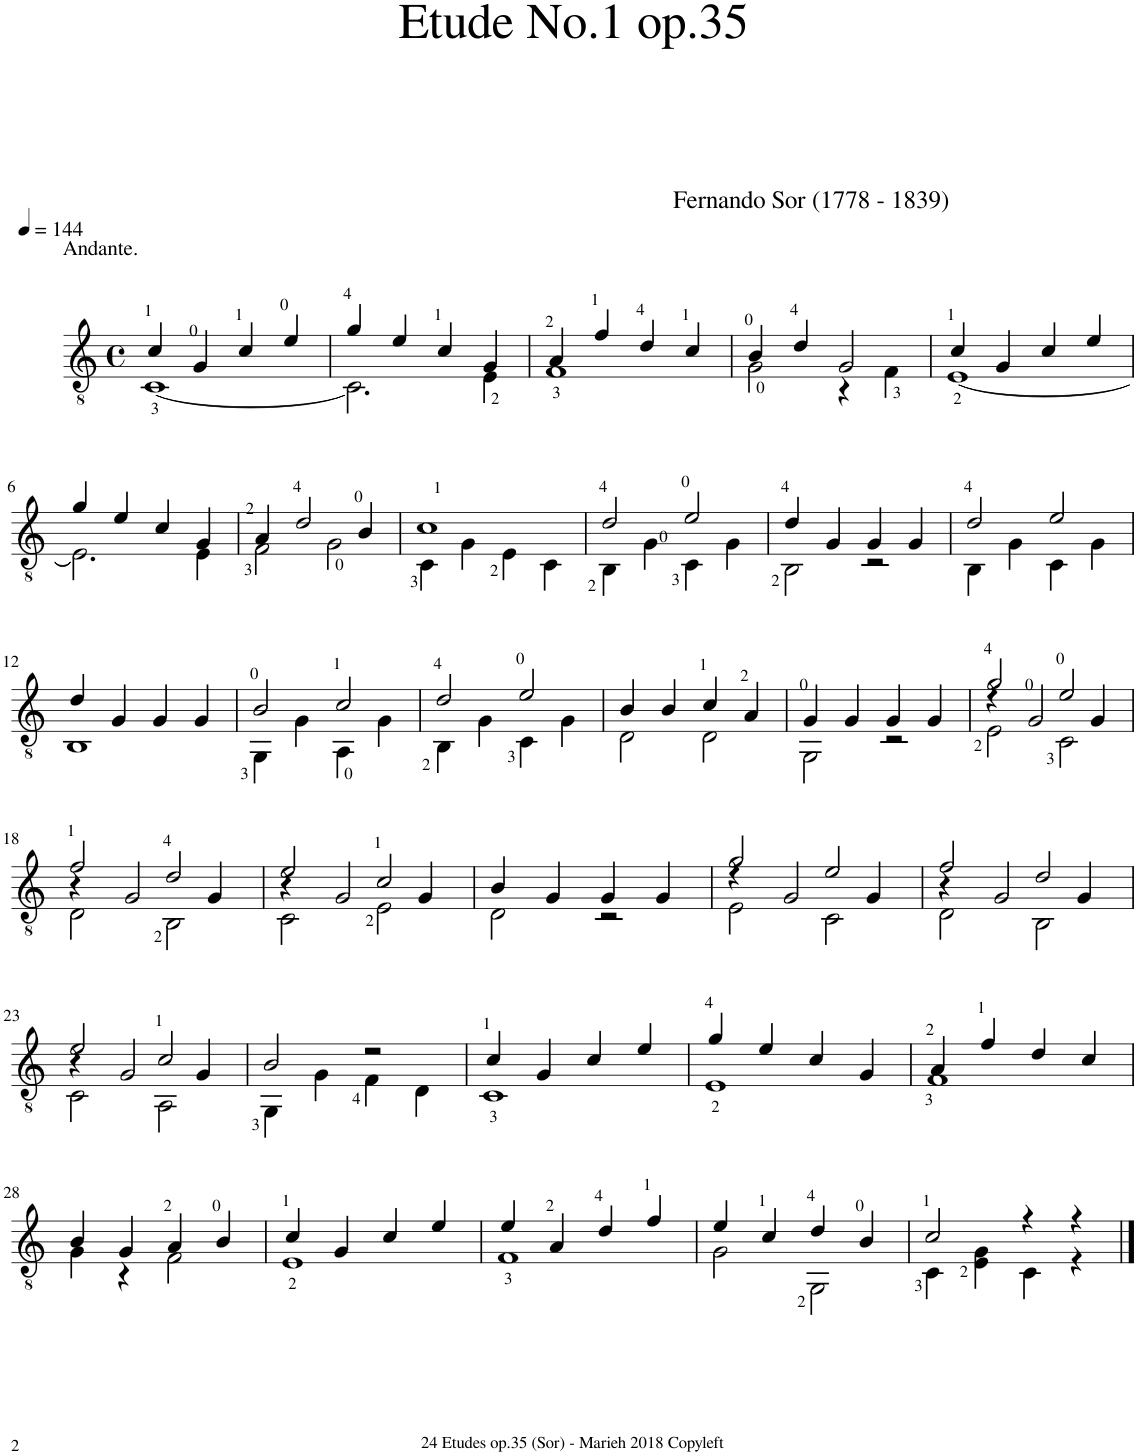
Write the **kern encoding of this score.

**kern
*part1
*staff1
*I"Guitare classique
*clefGv2
*k[]
*M4/4
*met(c)
*MM144
=1
*^
!LO:TX:a:t=Andante.	!
4c/	[1C
4G/	.
4c/	.
4e/	.
=2	=2
4g/	2.C\]
4e/	.
4c/	.
4G/	4E\
=3	=3
4A/	1F
4f/	.
4d/	.
4c/	.
=4	=4
4B/	2G\
4d/	.
2G/	4r
.	4F\
=5	=5
4c/	[1E
4G/	.
4c/	.
4e/	.
!!LO:LB:g=z	!!
=6	=6
4g/	2.E\]
4e/	.
4c/	.
4G/	4E\
=7	=7
4A/	2F\
2d/	.
.	2G\
4B/	.
=8	=8
1c	4C\
.	4G\
.	4E\
.	4C\
=9	=9
2d/	4BB\
.	4G\
2e/	4C\
.	4G\
=10	=10
4d/	2BB\
4G/	.
4G/	2r
4G/	.
=11	=11
2d/	4BB\
.	4G\
2e/	4C\
.	4G\
!!LO:LB:g=z	!!
=12	=12
4d/	1BB
4G/	.
4G/	.
4G/	.
=13	=13
2B/	4GG\
.	4G\
2c/	4AA\
.	4G\
=14	=14
2d/	4BB\
.	4G\
2e/	4C\
.	4G\
=15	=15
4B/	2D\
4B/	.
4c/	2D\
4A/	.
=16	=16
4G/	2GG\
4G/	.
4G/	2r
4G/	.
=17	=17
*	*^
2g/	4r	2E\
.	2G/	.
2e/	.	2C\
.	4G/	.
!!LO:LB:g=z	!!	!!
=18	=18	=18
2f/	4r	2D\
.	2G/	.
2d/	.	2BB\
.	4G/	.
=19	=19	=19
2e/	4r	2C\
.	2G/	.
2c/	.	2E\
.	4G/	.
*	*v	*v
=20	=20
4B/	2D\
4G/	.
4G/	2r
4G/	.
=21	=21
*	*^
2g/	4r	2E\
.	2G/	.
2e/	.	2C\
.	4G/	.
=22	=22	=22
2f/	4r	2D\
.	2G/	.
2d/	.	2BB\
.	4G/	.
!!LO:LB:g=z	!!	!!
=23	=23	=23
2e/	4r	2C\
.	2G/	.
2c/	.	2AA\
.	4G/	.
*	*v	*v
=24	=24
2B/	4GG\
.	4G\
2r	4F\
.	4D\
=25	=25
4c/	1C
4G/	.
4c/	.
4e/	.
=26	=26
4g/	1E
4e/	.
4c/	.
4G/	.
=27	=27
4A/	1F
4f/	.
4d/	.
4c/	.
!!LO:LB:g=z	!!
=28	=28
4B/	4G\
4G/	4r
4A/	2F\
4B/	.
=29	=29
4c/	1E
4G/	.
4c/	.
4e/	.
=30	=30
4e/	1F
4A/	.
4d/	.
4f/	.
=31	=31
4e/	2G\
4c/	.
4d/	2GG\
4B/	.
=32	=32
2c/	4C\
.	4E\ 4G\
4r	4C\
4r	4r
*v	*v
==
*-
